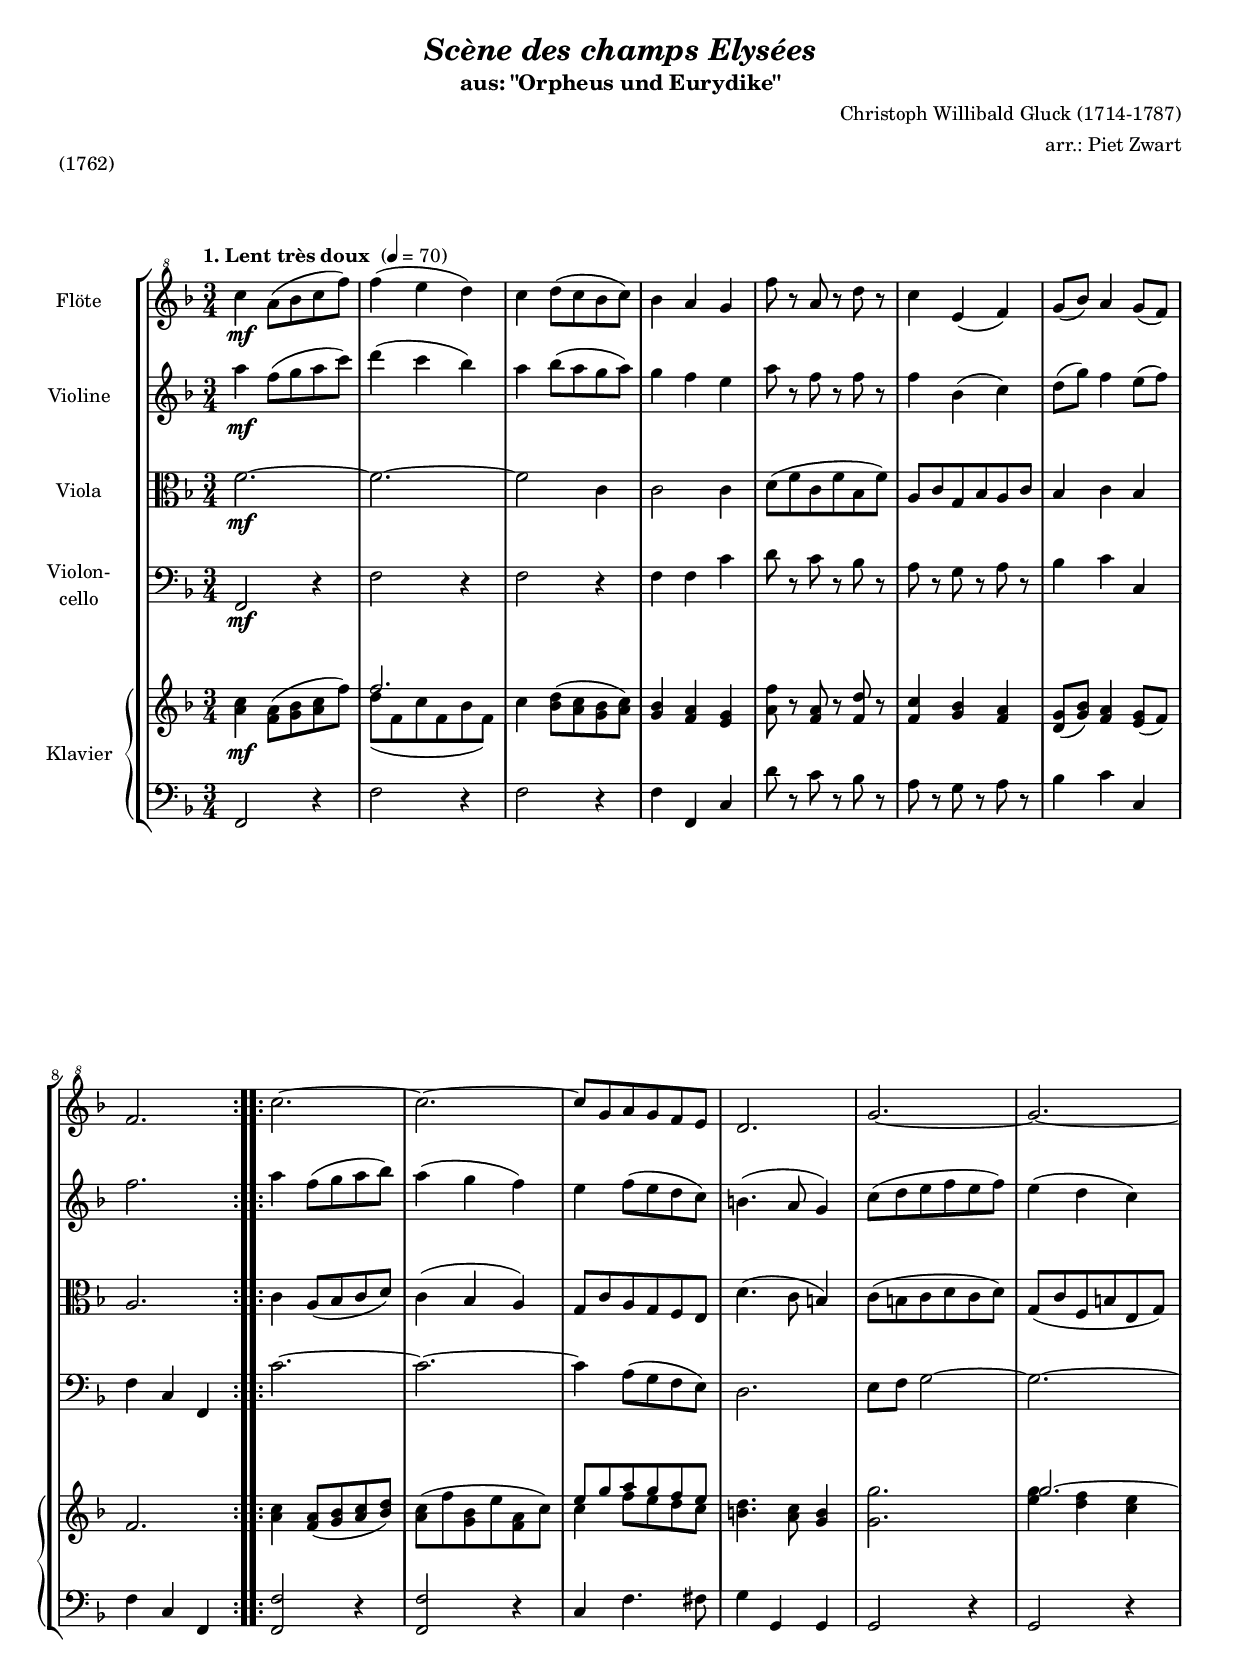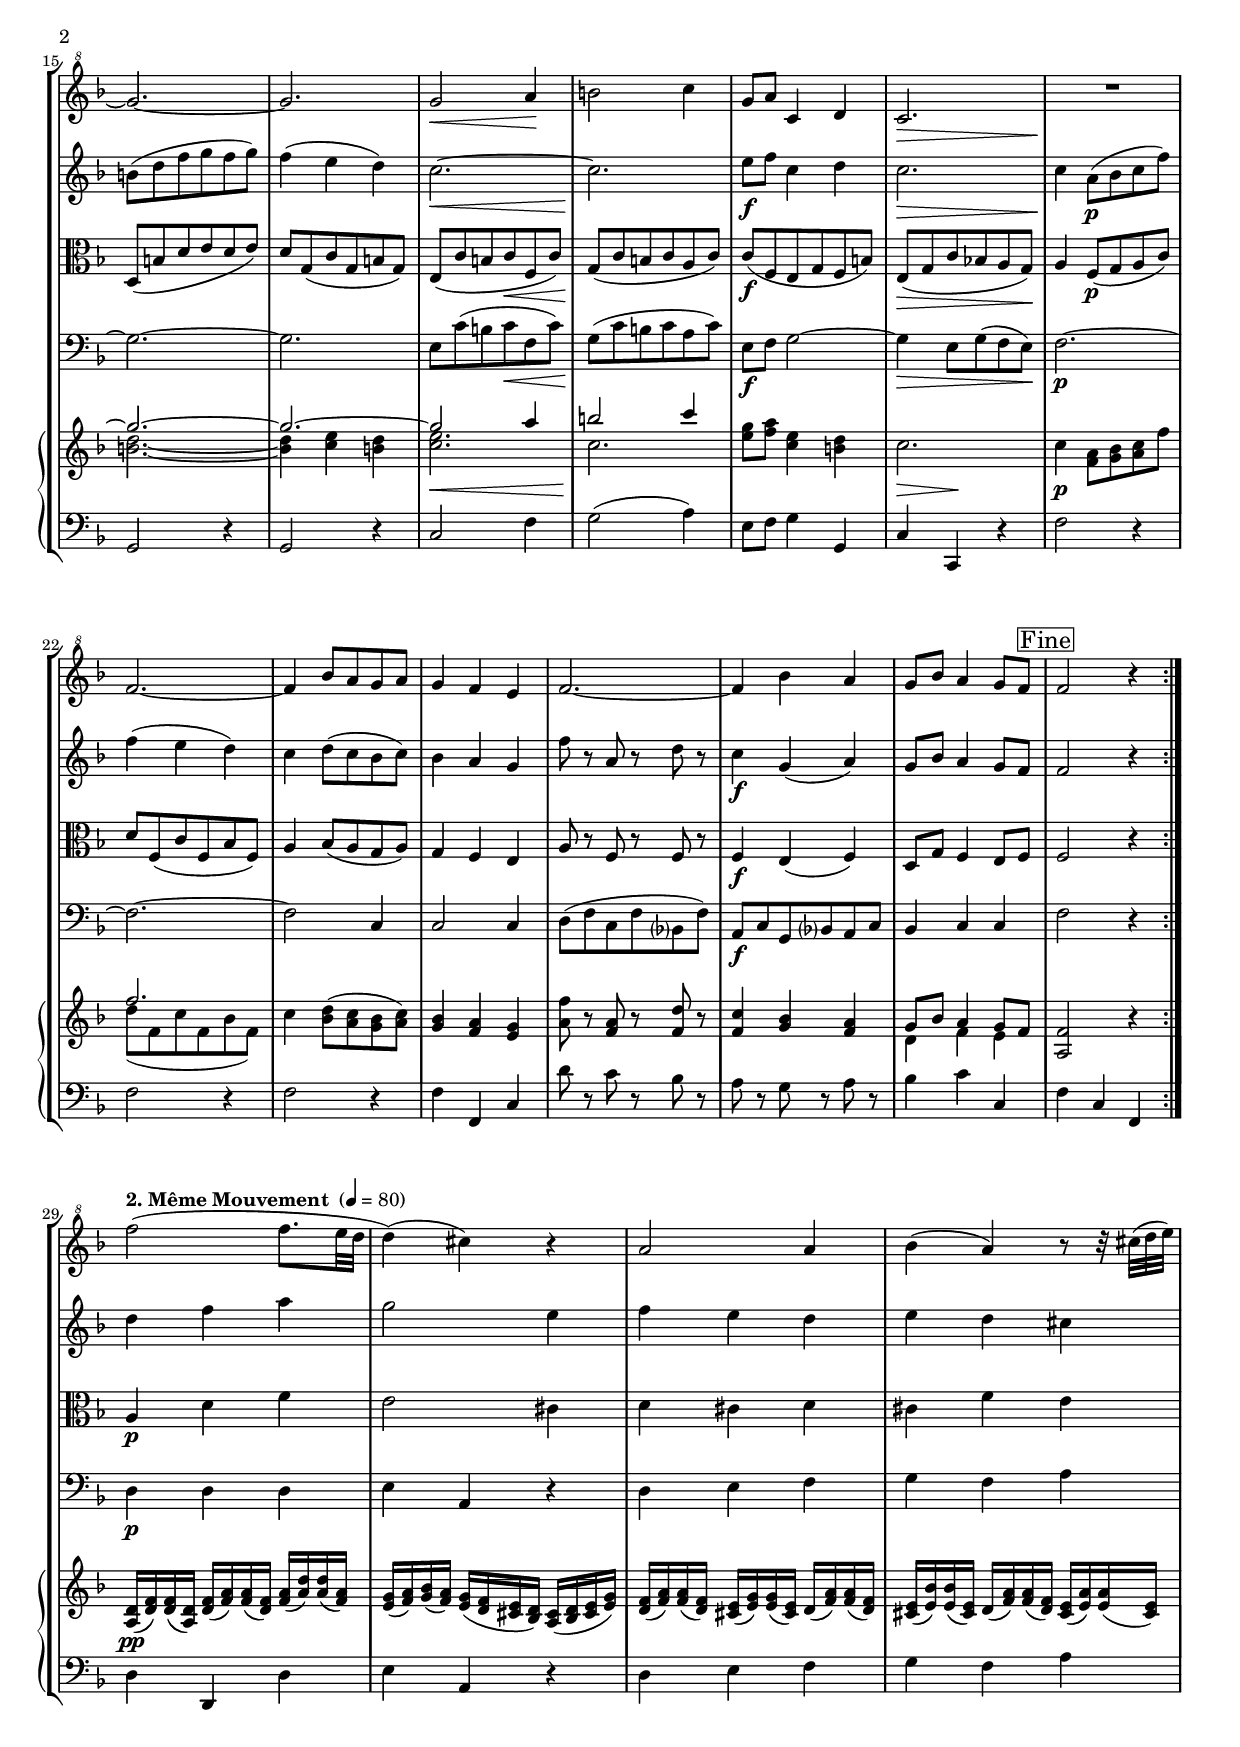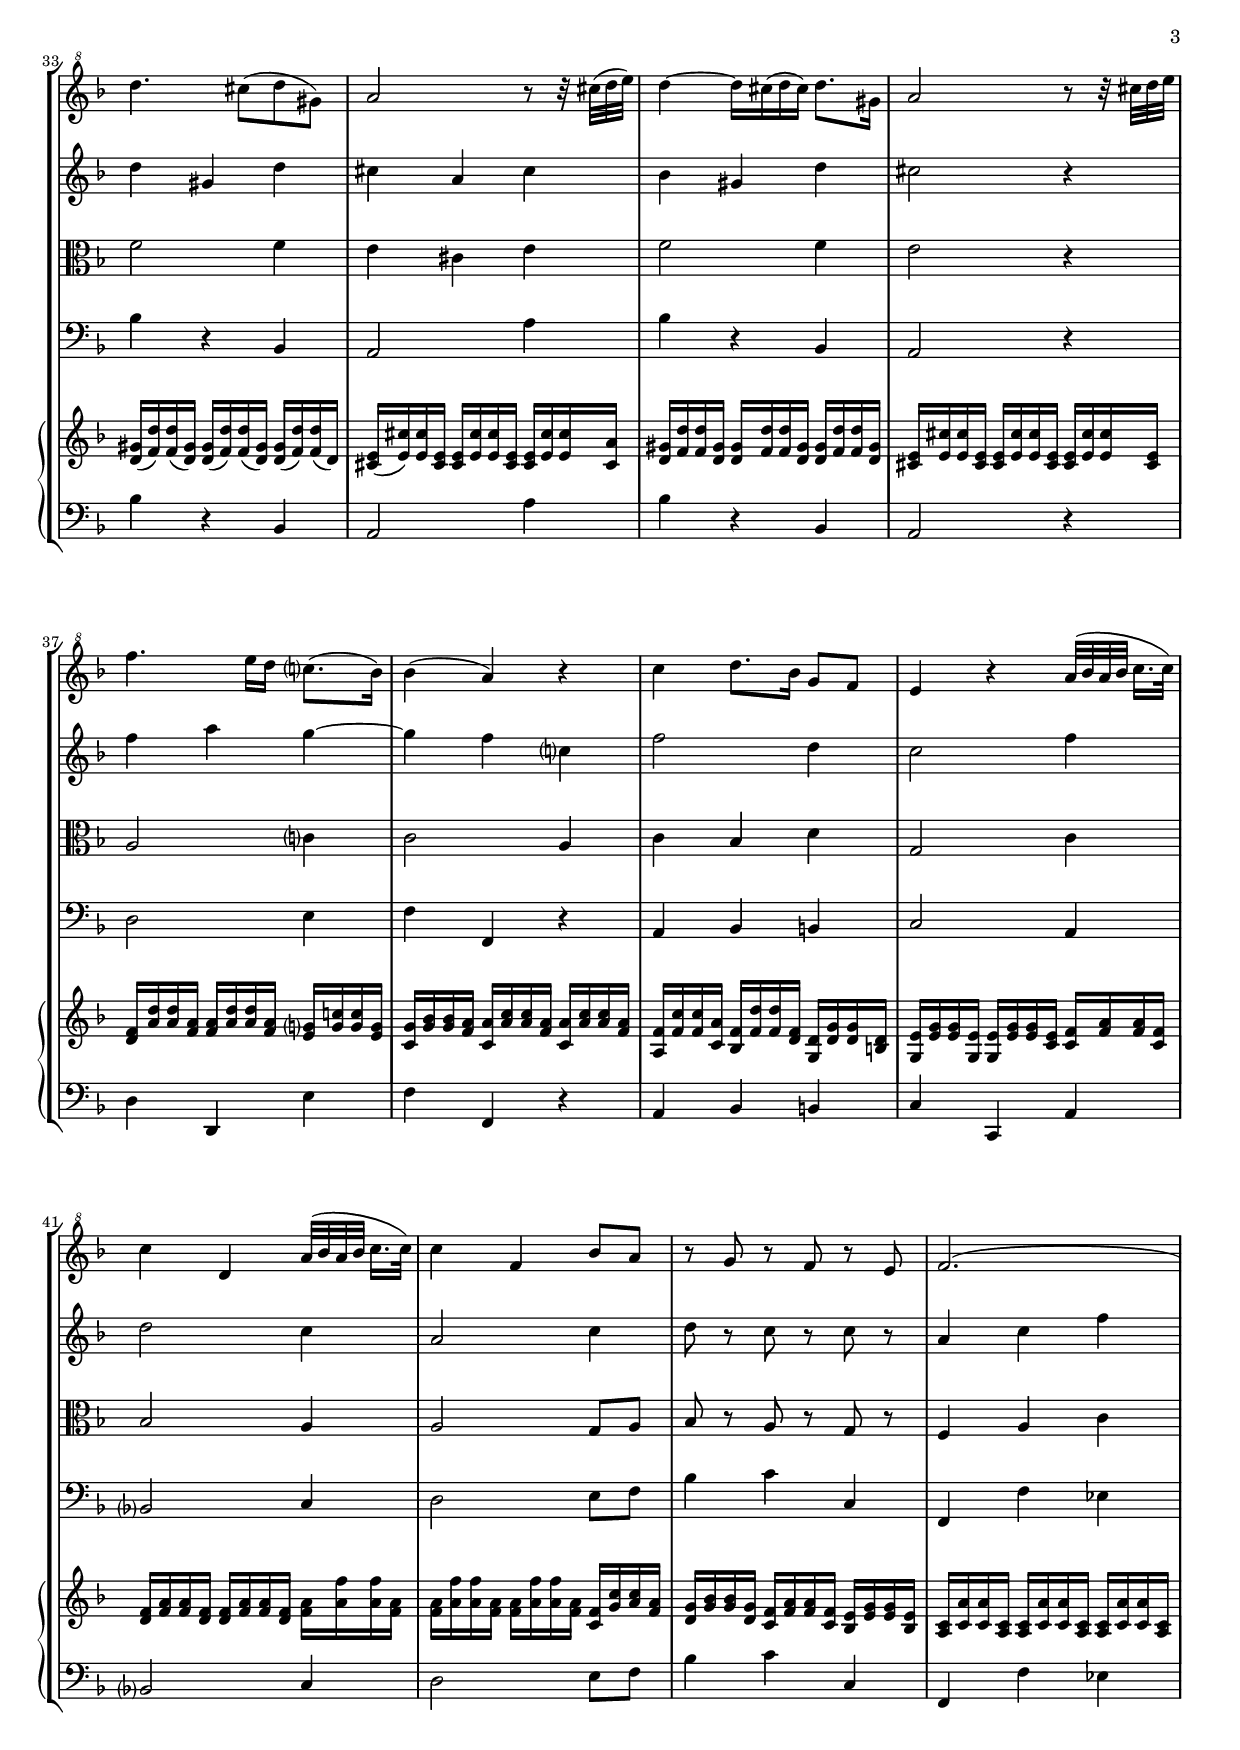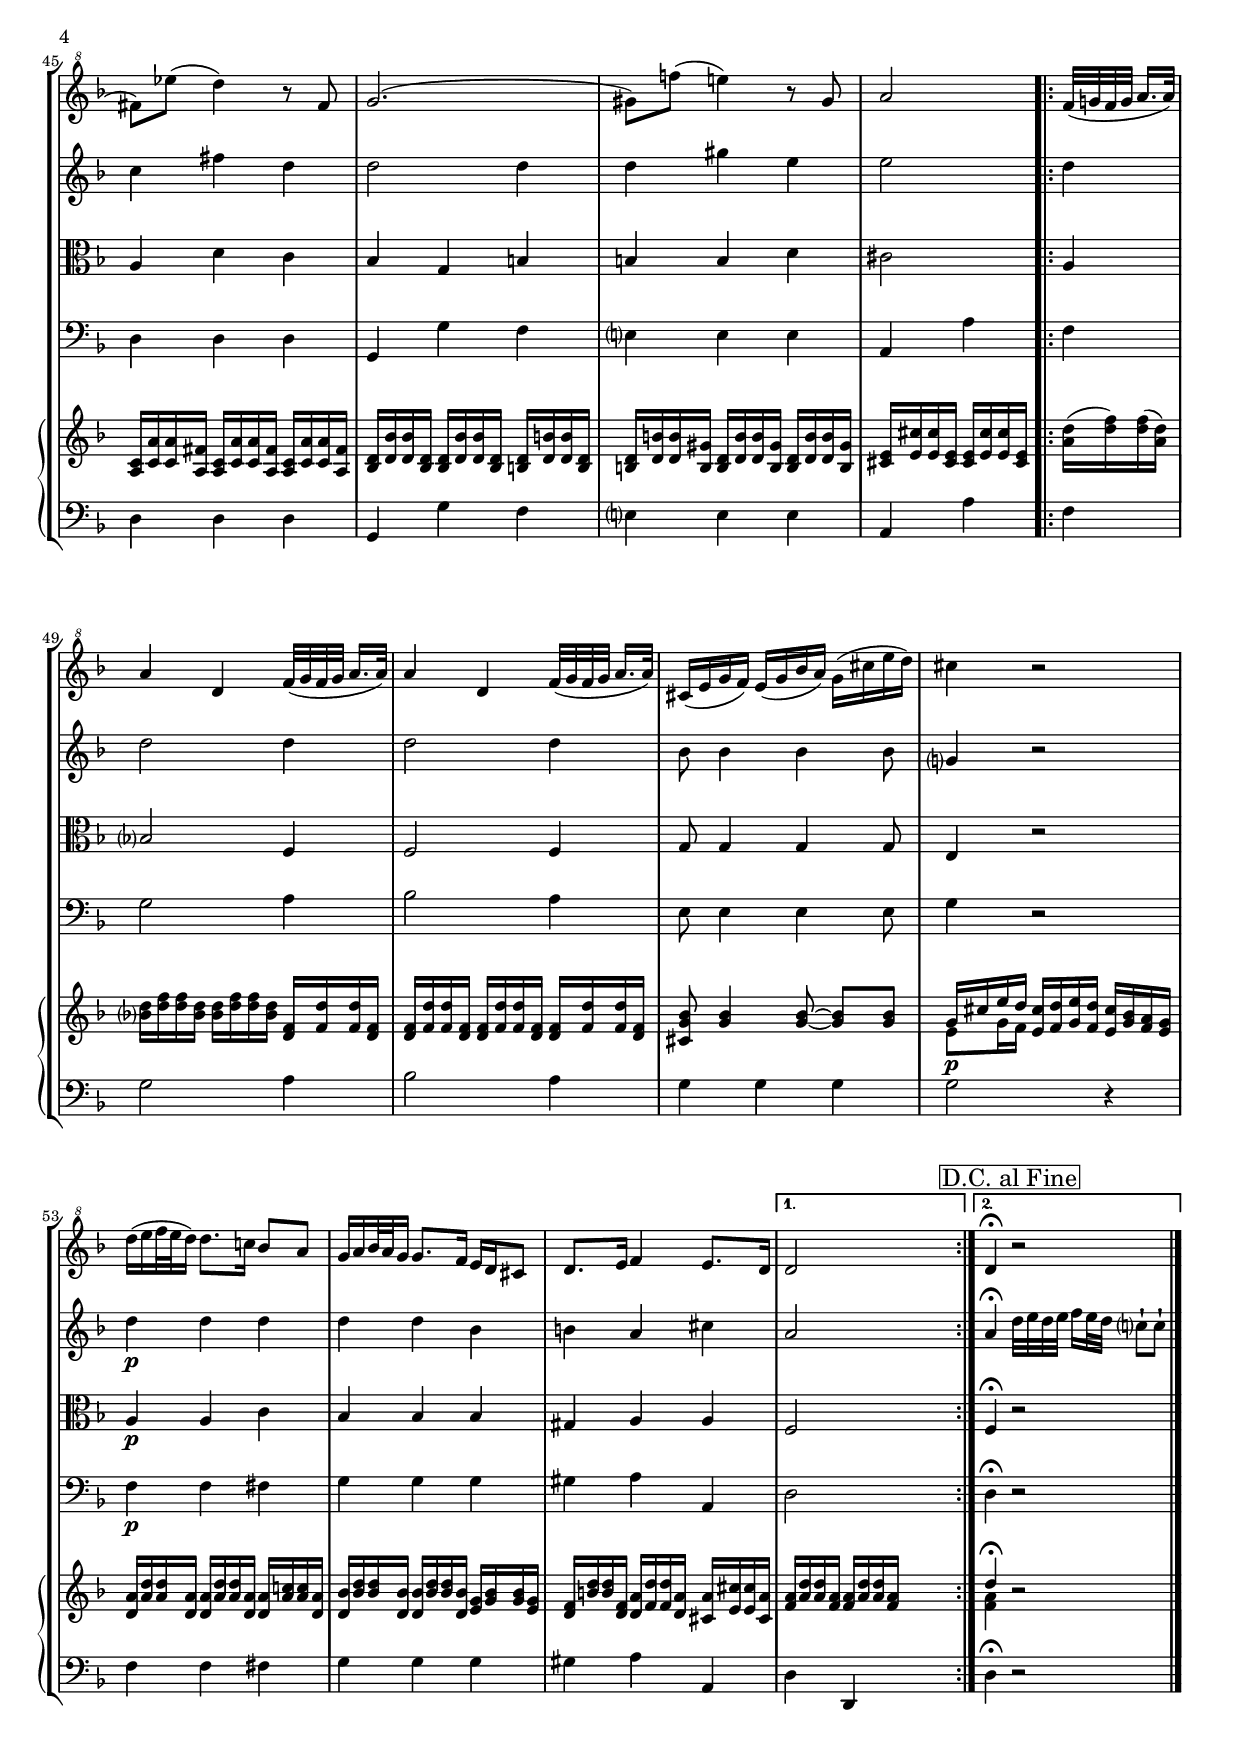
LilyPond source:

\version "2.14.2"
\include "deutsch.ly"

#(set-global-staff-size 16.75)

\header {
  title     = \markup \bold \italic "Scène des champs Elysées"
  subtitle  = "aus: \"Orpheus und Eurydike\""
  composer  = "Christoph Willibald Gluck (1714-1787)"
  arranger  = "arr.: Piet Zwart"
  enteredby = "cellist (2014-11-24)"
  piece     = "(1762)"
}

voiceconsts = {
  \key f \major
  %\numericTimeSignature
  \compressFullBarRests
  \set tupletSpannerDuration = #(ly:make-moment 1 8)
}

mifl = "trumpet"
mist = "string ensemble 1"
miba = "drawbar organ"
mikl = "harpsichord"

introa = {        \tempo "1. Lent très doux " 4=70 \time 3/4 }
introb = { \break \tempo "2. Même Mouvement " 4=80 }

dcaf = \mark \markup \box "D.C. al Fine"
fine = \mark \markup \box "Fine"

va = \relative c''' {
  \voiceconsts
  \clef "treble^8"

  \introa
  \repeat volta 2 {
    c4\mf a8( b c f)
    f4( e d)
    c d8( c b c)
    b4 a g
    f'8 r a, r d r
    c4 e,( f)

    g8( b) a4 g8( f)
    f2.
  }
  \repeat volta 2 {
    c'~
    c~
    c8 g a g f e
    d2.
    g~
    g~
    g~

    g
    g2\< a4\!
    h2 c4
    g8 a c,4 d
    c2.\>
    R2.\!
    f2.~

    f4 b8 a g a
    g4 f e
    f2.~
    f4 b a
    g8 b a4 g8 f \fine
    f2 r4
  }

  \introb
  f'2( f8. e32 d
  d4)( cis) r
  a2 a4
  b( a) r8 r32 cis( d e)
  d4. cis8( d gis,)
  a2 r8 r32 cis( d e)

  d4~ d16 cis( d cis) d8. gis,16
  a2 r8 r32 cis d e
  f4. e16 d c?8.( b16)
  b4( a) r
  c d8. b16 g8 f

  e4 r a32( b a b c16.[ c32])
  c4 d, a'32( b a b c16.[ c32])
  c4 f, b8 a
  r g r f r e
  f2.(
  fis8) es'( d4) r8 fis,

  g2.(
  gis8) f'!( e!4) r8 gis,
  a2
  \repeat volta 2 {
    f32( g! f g a16.[ a32])
    a4 d, f32( g f g a16.[ a32])

    a4 d, f32( g f g a16.[ a32])
    cis,16( e g f) e( g b a) g( cis e d)
    cis4 r2
    d16( e f32 e d16) d8. c!16 b8 a

    g16 a b32 a g16 g8. f16 e d cis8
    d8. e16 f4 e8. d16
  }
  \alternative {
    { d2 s4 }
    { d\fermata \dcaf r2 }
  }
  \bar "|."  
}

vb = \relative c''' {
  \voiceconsts

  \introa
  \repeat volta 2 {
    a4\mf f8( g a c)
    d4( c b)
    a b8( a g a)
    g4 f e
    a8 r f r f r
    f4 b,( c)

    d8( g) f4 e8( f)
    f2.
  }
  \repeat volta 2 {
    a4 f8( g a b)
    a4( g f)
    e f8( e d c)
    h4.( a8 g4)
    c8( d e f e f)

    e4( d c)
    h8( d f g f g)
    f4( e d)
    c2.~\<
    c\!
    e8\f f  c4 d
    c2.\>
    c4\! a8(\p b c f)

    f4( e d)
    c d8( c b c)
    b4 a g
    f'8 r a, r d r
    c4\f g( a)
    g8 b a4 g8 f \fine
    f2 r4
  }

  \introb
  d'4 f a
  g2 e4
  f e d
  e d cis
  d gis, d'
  cis a cis

  b gis d'
  cis2 r4
  f a g~
  g f c?
  f2 d4
  c2 f4
  d2 c4
  a2 c4
  d8 r c r c r

  a4 c f
  c fis d
  d2 d4
  d gis e
  e2
  \repeat volta 2 {
    d4
    d2 d4
    d2 d4
    b8 b4 b b8

    g?4 r2
    d'4\p d d
    d d b
    h a cis
  }
  \alternative {
    { a2 s4 }
    { a\fermata \dcaf d32 e d e f16[ e32 d] c?8-| c-| }
  }
  \bar "|."}

vc = \relative c' {
  \voiceconsts
  \clef "alto"

  \introa
  \repeat volta 2 {
    f2.~\mf
    f~
    f2 c4
    c2 c4
    d8( f c f b, f')
    a, c g b a c
    b4 c b
    a2.
  }
  \repeat volta 2 {
    c4 a8( b c d)
    c4( b a)
    g8 c a g f e
    d'4.( c8 h4)
    c8( h c d c d)
    g,( c f, h e, g)

    d( h' d e d e)
    d g,( c g h g)
    e( c' h c\< f, c')
    g(\! c h c a c)
    c(\f f, e g f h)

    e,(\> g c b! a g)\!
    a4 f8(\p g a c)
    d f,( c' f, b f)
    a4 b8( a g a)

    g4 f e
    a8 r f r f r
    f4\f e( f)
    d8 g f4 e8 f \fine
    f2 r4
  }

  \introb
  a4\p d f
  e2 cis4
  d cis d
  cis f e

  f2 f4
  e cis e
  f2 f4
  e2 r4
  a,2 c?4
  c2 a4
  c b d

  g,2 c4
  b2 a4
  a2 g8 a
  b r a r g r
  f4 a c
  a d c

  b g h
  h h d
  cis2
  \repeat volta 2 {
    a4
    b?2 f4
    f2 f4
    g8 g4 g g8

    e4 r2
    a4\p a c
    b b b
    gis a a
  }
  \alternative {
    { f2 s4 }
    { f\fermata \dcaf r2 }
  }
  \bar "|."
}

vd = \relative c, {
  \voiceconsts
  \clef "bass"

  \introa
  \repeat volta 2 {
    f2\mf r4
    f'2 r4
    f2 r4
    f f c'
    d8 r c r b r
    a r g r a r
    b4 c c,
    f c f,
  }

  \repeat volta 2 {
    c''2.~
    c~
    c4 a8( g f e)
    d2.
    e8 f g2~
    g2.~
    g~
    g
    e8 c'( h c\< f, c')

    g(\! c h c a c)
    e,\f f g2~
    g4\> e8 g( f e)\!
    f2.~\p
    f~
    f2 c4

    c2 c4
    d8( f c f b,? f')
    a,\f c g b? a c
    b4 c c \fine
    f2 r4
  }

  \introb
  d\p d d
  e a, r
  d e f
  g f a
  b r b,
  a2 a'4
  b r b,
  a2 r4

  d2 e4
  f f, r
  a b h
  c2 a4
  b?2 c4
  d2 e8 f
  b4 c c,

  f, f' es
  d d d
  g, g' f
  e? e e
  a, a'
  \repeat volta 2 {
    f
    g2 a4
    b2 a4

    e8 e4 e e8
    g4 r2
    f4\p f fis
    g g g
    gis a a,
  }
  \alternative {
    { d2 s4 }
    { d\fermata \dcaf r2 }
  }
  \bar "|."
}

ve = \relative c'' {
  \voiceconsts

  \introa
  \repeat volta 2 {
    <a c>4 <f a>8( <g b> <a c> f')
    << f2. \\ { d8( f, c' f, b f) } >>
    c'4 <b d>8( <a c> <g b> <a c>)
    <g b>4 <f a> <e g>
    <a f'>8 r <f a> r <f d'> r
    <f c'>4 <g b> <f a>

    <d g>8( <g b>) <f a>4 <e g>8( f)
    f2.
  }
  \repeat volta 2 {
    <a c>4 <f a>8( <g b> <a c> <b d>)
    <a c>( f' <g, b> e' <f, a> c')
    << { e g a g f e } \\ { c4 f8 e d c } >>
    <h d>4. <a c>8 <g h>4

    <g g'>2.
    << g'2.~ \\ { <e g>4 <d f> < c e> } >>
    << g'2.~ \\ <h, d>~ >>
    << g'2.~ \\ { <h, d>4  <c e> <h d> } >>
    << { g'2 a4 } \\ <c, e>2. >>
    << { h'2 c4 } \\ c,2. >>
    <e g>8 <f a> <c e>4 <h d>
    c2.

    c4 <f, a>8 <g b> <a c> f'
    << f2. \\ { d8( f, c' f, b f) } >>
    c'4 <b d>8( <a c> <g b> <a c>)
    <g b>4 <f a> <e g>
    <a f'>8 r <f a> r <f d'> r
    <f c'>4 <g b> <f a>

    << { g8 b a4 g8 f } \\ { d4 f e } >>
    <a, f'>2 r4  
  }

  \introb
  <a d>16( <d f>) <d f>( <a d>) <d f>( <f a>) <f a>( <d f>) <f a>( <a d>) <a d>( <f a>)
  <e g>( <f a>) <g b>( <f a>) <e g>( <d f> <cis e> <b d>) <a cis>( <b d> <cis e> <e g>)

  <d f>( <f a>) <f a>( <d f>) <cis e>( <e g>) <e g>( <cis e>) d( <f a>) <f a>( <d f>)
  <cis e>( <e b'>) <e b'>( <cis e>) d( <f a>) <f a>( <d f>) <cis e>( <e a>) <e a>( <cis e>)
  <d gis>( <f d'>) <f d'>( <d gis>) <d gis>( <f d'>) <f d'>( <d gis>) <d gis>( <f d'>) <f d'>( d)

  <cis e>( <e cis'>) <e cis'> <cis e> <cis e> <e cis'> <e cis'> <cis e> <cis e> <e cis'> <e cis'> <cis a'>
  <d gis> <f d'> <f d'> <d gis> <d gis> <f d'> <f d'> <d gis> <d gis> <f d'> <f d'> <d gis>
  <cis e> <e cis'> <e cis'> <cis e> <cis e> <e cis'> <e cis'> <cis e> <cis e> <e cis'> <e cis'> <cis e>

  <d f> <a' d> <a d> <f a> <f a> <a d> <a d> <f a> <e g?> <g c!> <g c> <e g>
  <c g'> <g' b> <g b> <f a> <c a'> <a' c> <a c> <f a> <c a'> <a' c> <a c> <f a>
  <a, f'> <f' c'> <f c'> <c a'> <b f'> <f' d'> <f d'> <d f> <g, d'> <d' g> <d g> <h d>

  <g e'> <e' g> <e g> <g, e'> <g e'> <e' g> <e g> <c e> <c f> <f a> <f a> <c f>
  <d f> <f a> <f a> <d f> <d f> <f a> <f a> <d f> <f a> <a f'> <a f'> <f a>
  <f a> <a f'> <a f'> <f a> <f a> <a f'> <a f'> <f a> <c f> <g' c> <a c> <f a>

  <d g> <g b> <g b> <d g> <c f> <f a> <f a> <c f> <b e> <e g> <e g> <b e>
  <a c> <c a'> <c a'> <a c> <a c> <c a'> <c a'> <a c> <a c> <c a'> <c a'> <a c>
  <a c> <c a'> <c a'> <a fis'> <a c> <c a'> <c a'> <a fis'> <a c> <c a'> <c a'> <a fis'>

  <b d> <d b'> <d b'> <b d> <b d> <d b'> <d b'> <b d> <h d> <d h'> <d h'> <h d>
  <h d> <d h'> <d h'> <h gis'> <h d> <d h'> <d h'> <h gis'> <h d> <d h'> <d h'> <h gis'>
  <cis e> <e cis'> <e cis'> <cis e> <cis e> <e cis'> <e cis'> <cis e>

  \repeat volta 2 {
    <a' d>( <d f>) <d f>( <a d>)
    <b? d> <d f> <d f> <b d> <b d> <d f> <d f> <b d> <d, f> <f d'> <f d'> <d f>
    <d f> <f d'> <f d'> <d f> <d f> <f d'> <f d'> <d f> <d f> <f d'> <f d'> <d f>
    <cis g' b>8 <g' b>4 <g b>8~ <g b>[ <g b>]
    << { g16 cis e d } \\ { e,8 g16 f } >> <e cis'> <f d'> <g e'> <f d'> <e cis'> <g b> <f a> <e g>
    <d a'> <a' d> <a d> <d, a'> <d a'> <a' d> <a d> <d, a'> <d a'> <a' c!> <a c> <d, a'>
    <d b'> <b' d> <b d> <d, b'> <d b'> <b' d> <b d> <d, b'> <e g> <g b> <g b> <e g>

    <d f> <h' d> <h d> <d, f> <d a'> <f d'> <f d'> <d a'> <cis a'> <e cis'> <e cis'> <cis a'>
  }
  \alternative {
    { <f a> <a d> <a d> <f a> <f a> <a d> <a d> <f a> s4 }
    { << d'\fermata \\ <f, a> >> r2 }
  }
  \bar "|."
}

vf = {
  s2.\mf
  s2.*15
  s2.\<
  s\!
  s
  s4\> s2\!
  s4\p s2
  s2.*6 \fine
  s2.

  s\pp 
  s2.*22
  s2.\p
  s2.*4
  s4 \dcaf
}

vg = \relative c, {
  \voiceconsts
  \clef "bass"

  \introa
  \repeat volta 2 {
    f2 r4
    f'2 r4
    f2 r4
    f f, c'
    d'8 r c r b r
    a r g r a r

    b4 c c,
    f c f,
  }
  \repeat volta 2 {
    <f f'>2 r4
    <f f'>2 r4
    c'4 f4. fis8
    g4 g, g

    g2 r4
    g2 r4
    g2 r4
    g2 r4
    c2 f4
    g2( a4)
    e8 f g4 g,
    c c, r

    f'2 r4
    f2 r4
    f2 r4
    f f, c'
    d'8 r c r b r
    a r g r a r

    b4 c c,
    f c f,
  }

  \introb
  d'4 d, d'
  e a, r

  d e f
  g f a
  b r b,

  a2 a'4
  b r b,
  a2 r4

  d d, e'
  f f, r
  a b h

  c c, a'
  b?2 c4
  d2 e8 f

  b4 c c,
  f, f' es
  d d d

  g, g' f
  e? e e
  a, a'

  \repeat volta 2 {
    f4
    g2 a4
    b2 a4
    g g g

    g2 r4
    f f fis
    g g g

    gis a a,
  }
  \alternative {
    { d d, s }
    { d'\fermata r2 }
  }
  \bar "|."
}


music = \new StaffGroup <<
      \new Staff {
        \set Staff.midiInstrument = \mifl
        \set Staff.instrumentName = \markup \center-column { "Flöte" }
        \transpose f f { \va }
      }

      \new Staff {
        \set Staff.midiInstrument = \mist
        \set Staff.instrumentName = \markup \center-column { "Violine" }
        \transpose f f { \vb }
      }

      \new Staff {
        \set Staff.midiInstrument = \mist
        \set Staff.instrumentName = \markup \center-column { "Viola" }
        \transpose f f { \vc }
      }

      \new Staff {
        \set Staff.midiInstrument = \miba
        \set Staff.instrumentName = \markup \center-column { "Violon-" "cello" }
        \transpose f f { \vd }
      }

      \new PianoStaff <<
        \set PianoStaff.instrumentName = \markup \center-column { "Klavier" }
        \new Staff {
          \set Staff.midiInstrument = \mikl
          \transpose f f { \ve }
        }

        \new Dynamics \vf

        \new Staff {
          \set Staff.midiInstrument = \mikl
          \transpose f f { \vg }
        }
        >>
>>

\book {
  \score {
   \music
    \layout {}
  }

  \score {
    \unfoldRepeats \music

    \midi {
      \context {
        \Score
      }
    }
  }
}
